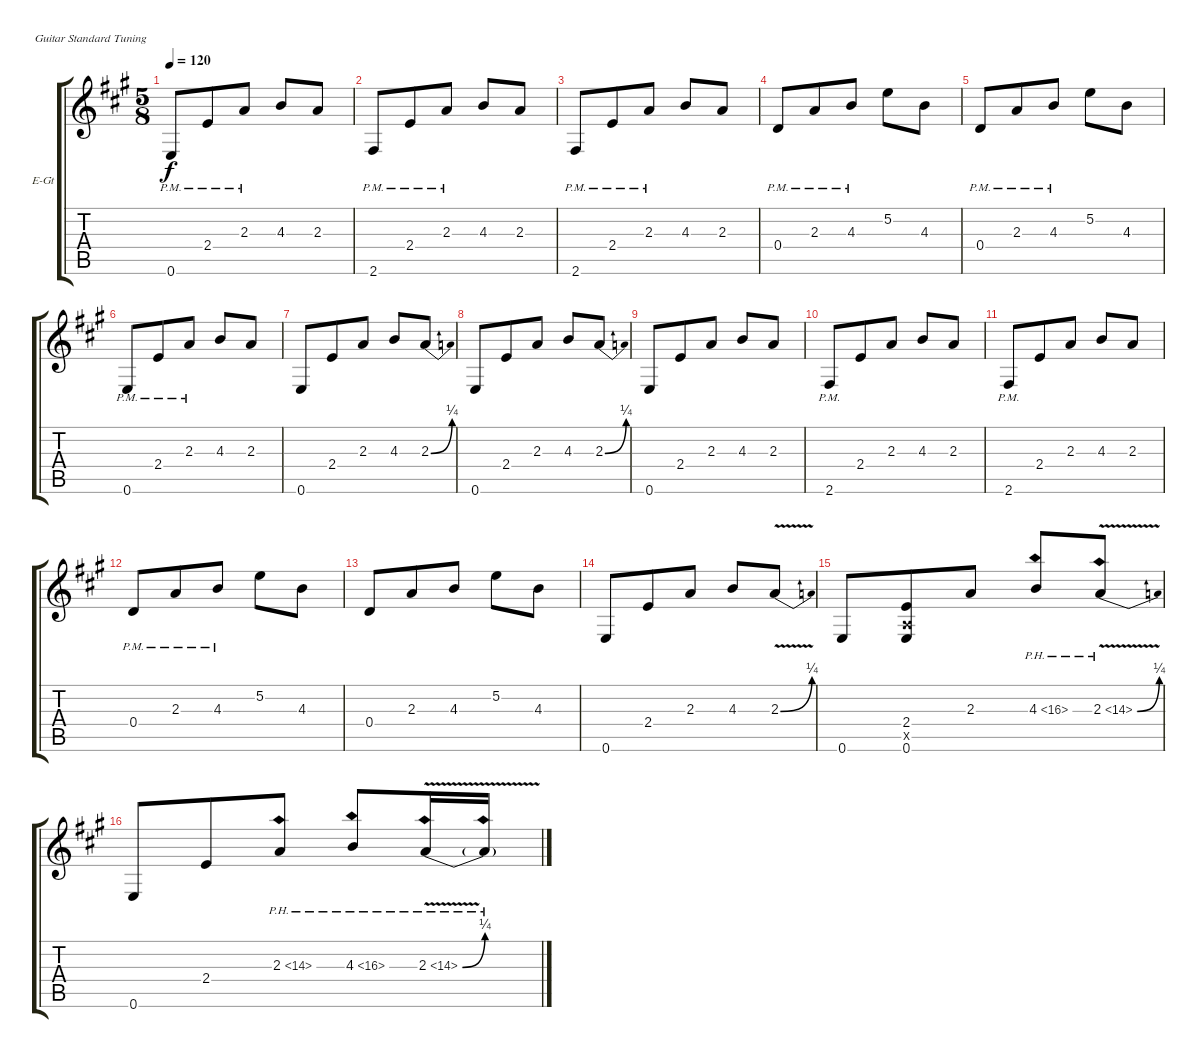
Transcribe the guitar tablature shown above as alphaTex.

\defaultSystemsLayout 4
\bracketExtendMode groupsimilarinstruments
\firstSystemTrackNameOrientation horizontal
\otherSystemsTrackNameOrientation horizontal
\track ("Rhythm Guitar" "E-Gt") {instrument distortionguitar}
\staff {score tabs}
\tuning (E4 B3 G3 D3 A2 E2)
\ts (5 8)
\tempo 120
\clef g2
\ks f#minor
0.6{pm}.8{dy f} 2.4{pm}.8 2.3{pm}.8 4.3.8 2.3.8 |
2.6{pm}.8 2.4{pm}.8 2.3{pm}.8 4.3.8 2.3.8 |
2.6{pm}.8 2.4{pm}.8 2.3{pm}.8 4.3.8 2.3.8 |
0.4{pm}.8 2.3{pm}.8 4.3{pm}.8 5.2.8 4.3.8 |
0.4{pm}.8 2.3{pm}.8 4.3{pm}.8 5.2.8 4.3.8 |
0.6{pm}.8 2.4{pm}.8 2.3{pm}.8 4.3.8 2.3.8 |
0.6.8 2.4.8 2.3.8 4.3.8 2.3{be (bend 0 0 15.6 1)}.8 |
0.6.8 2.4.8 2.3.8 4.3.8 2.3{be (bend 0 0 15.6 1)}.8 |
0.6.8 2.4.8 2.3.8 4.3.8 2.3.8 |
2.6{pm}.8 2.4.8 2.3.8 4.3.8 2.3.8 |
2.6{pm}.8 2.4.8 2.3.8 4.3.8 2.3.8 |
0.4{pm}.8 2.3{pm}.8 4.3{pm}.8 5.2.8 4.3.8 |
0.4.8 2.3.8 4.3.8 5.2.8 4.3.8 |
0.6.8 2.4.8 2.3.8 4.3.8 2.3{be (bend 0 0 14.399999999999999 1) v}.8 |
0.6.8 (0.6 0.5{x} 2.4).8 2.3.8 4.3{ph 12}.8 2.3{be (bend 0 0 15 1) ph 12 v}.8 |
0.6.8 2.4.8 2.3{ph 12}.8 4.3{ph 12}.8 2.3{be (bend 0 0 60 1) ph 12 v}.16 2.3{be (hold 0 0 60 0) ph 12 t}.16
